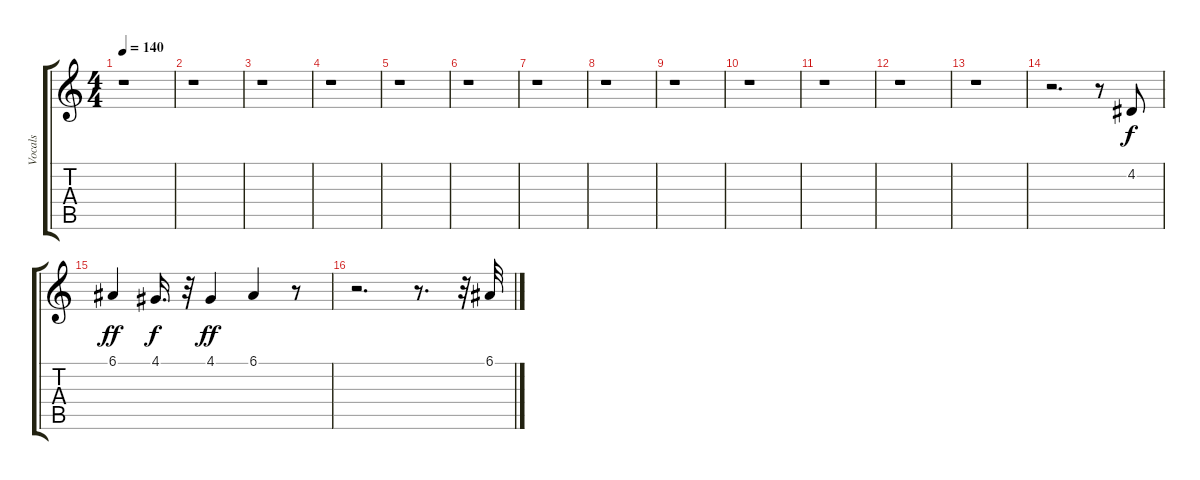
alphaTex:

\track ("Vocals" "Vocals") {instrument accordion}
\staff {score tabs}
\tuning (E4 B3 G3 D3 A2 E2) {hide}
\ts (4 4)
\tempo 140
\clef g2
\ks c
r.1{dy f instrument accordion} |
r.1 |
r.1 |
r.1 |
r.1 |
r.1 |
r.1 |
r.1 |
r.1 |
r.1 |
r.1 |
r.1 |
r.1 |
r.2{d} r.8 4.2.8 |
6.1.4{dy ff} 4.1.16{d dy f} r.32 4.1.4{dy ff} 6.1.4 r.8 |
r.2{d} r.8{d} r.32 6.1.32
